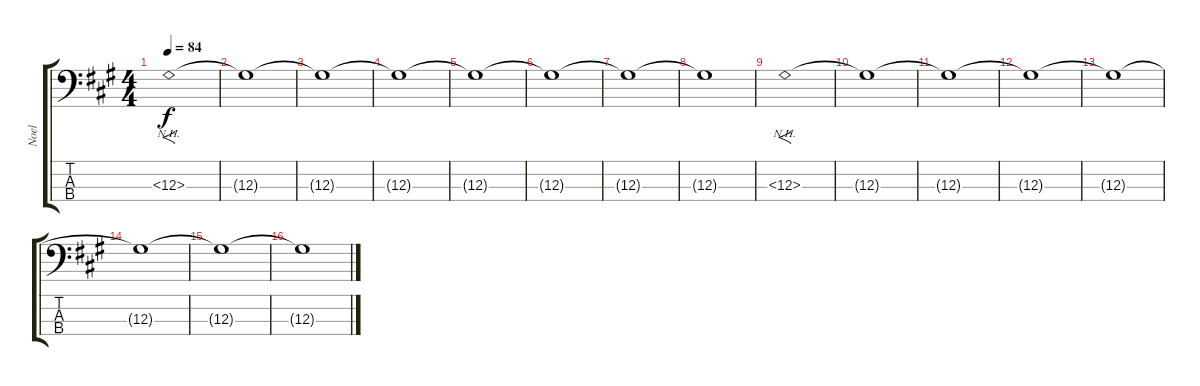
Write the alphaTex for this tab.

\track ("Noel" "Noel") {instrument electricbassfinger}
\staff {score tabs}
\tuning (Gb2 Db2 Ab1 Eb1) {hide}
\ts (4 4)
\tempo 84
\clef f4
\ks a
12.3{nh}.1{f dy f} |
12.3{t}.1 |
12.3{t}.1 |
12.3{t}.1 |
12.3{t}.1{volume 0} |
12.3{t}.1 |
12.3{t}.1 |
12.3{t}.1 |
12.3{nh}.1{f} |
12.3{t}.1 |
12.3{t}.1 |
12.3{t}.1 |
12.3{t}.1{volume 0} |
12.3{t}.1 |
12.3{t}.1 |
12.3{t}.1
